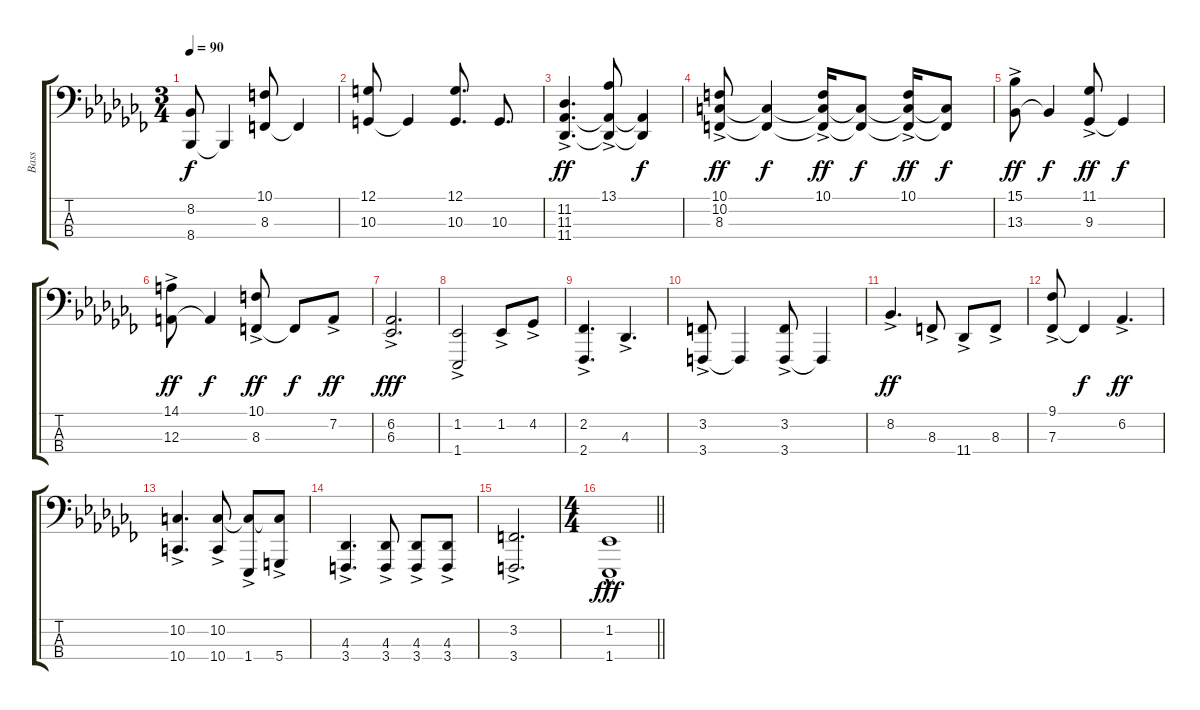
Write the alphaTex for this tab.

\track ("Bass" "Bass") {instrument trombone}
\staff {score tabs}
\tuning (G2 D2 A1 D1) {hide}
\ts (3 4)
\tempo 90
\clef f4
\ks cb
(8.2 8.4).8{dy f} 8.4{t}.4 (10.1 8.3).8 8.3{t}.4 |
(12.1 10.3).8 10.3{t}.4 (12.1 10.3).8{d} 10.3.8{d} |
(11.2{ac} 11.3{ac} 11.4{ac}).4{d dy ff} (13.1{ac} 11.3{t} 11.4{t}).8 (11.3{t} 11.4{t}).4{dy f} |
(10.1{ac} 10.2{ac} 8.3{ac}).8{dy ff} (10.2{t} 8.3{t}).4{dy f} (10.1{ac} 10.2{t} 8.3{t}).16{dy ff} (10.2{t} 8.3{t}).8{dy f} (10.1{ac} 10.2{t} 8.3{t}).16{dy ff} (10.2{t} 8.3{t}).8{dy f} |
(15.1{ac} 13.3{ac}).8{dy ff} 13.3{t}.4{dy f} (11.1{ac} 9.3{ac}).8{dy ff} 9.3{t}.4{dy f} |
(14.1{ac} 12.3{ac}).8{dy ff} 12.3{t}.4{dy f} (10.1{ac} 8.3{ac}).8{dy ff} 8.3{t}.8{dy f} 7.2{ac}.8{dy ff} |
(6.2{ac} 6.3{ac}).2{d dy fff} |
(1.2{ac} 1.4{ac}).2 1.2{ac}.8 4.2{ac}.8 |
(2.2{ac} 2.4{ac}).4{d} 4.3{ac}.4{d} |
(3.2{ac} 3.4{ac}).8 3.4{t}.4 (3.2{ac} 3.4{ac}).8 3.4{t}.4 |
8.2{ac}.4{d dy ff} 8.3{ac}.8 11.4{ac}.8 8.3{ac}.8 |
(9.1{ac} 7.3{ac}).8 7.3{t}.4{dy f} 6.2{ac}.4{d dy ff} |
(10.2{ac} 10.4{ac}).4{d} (10.2{ac} 10.4{ac}).8 (10.2{t} 1.4{ac}).8 (10.2{t} 5.4{ac}).8 |
(4.3{ac} 3.4{ac}).4{d} (4.3{ac} 3.4{ac}).8 (4.3{ac} 3.4{ac}).8 (4.3{ac} 3.4{ac}).8 |
(3.2{ac} 3.4{ac}).2{d} |
\ts (4 4)
\barLineRight lightlight
(1.2{hac} 1.4{hac}).1{dy fff}
